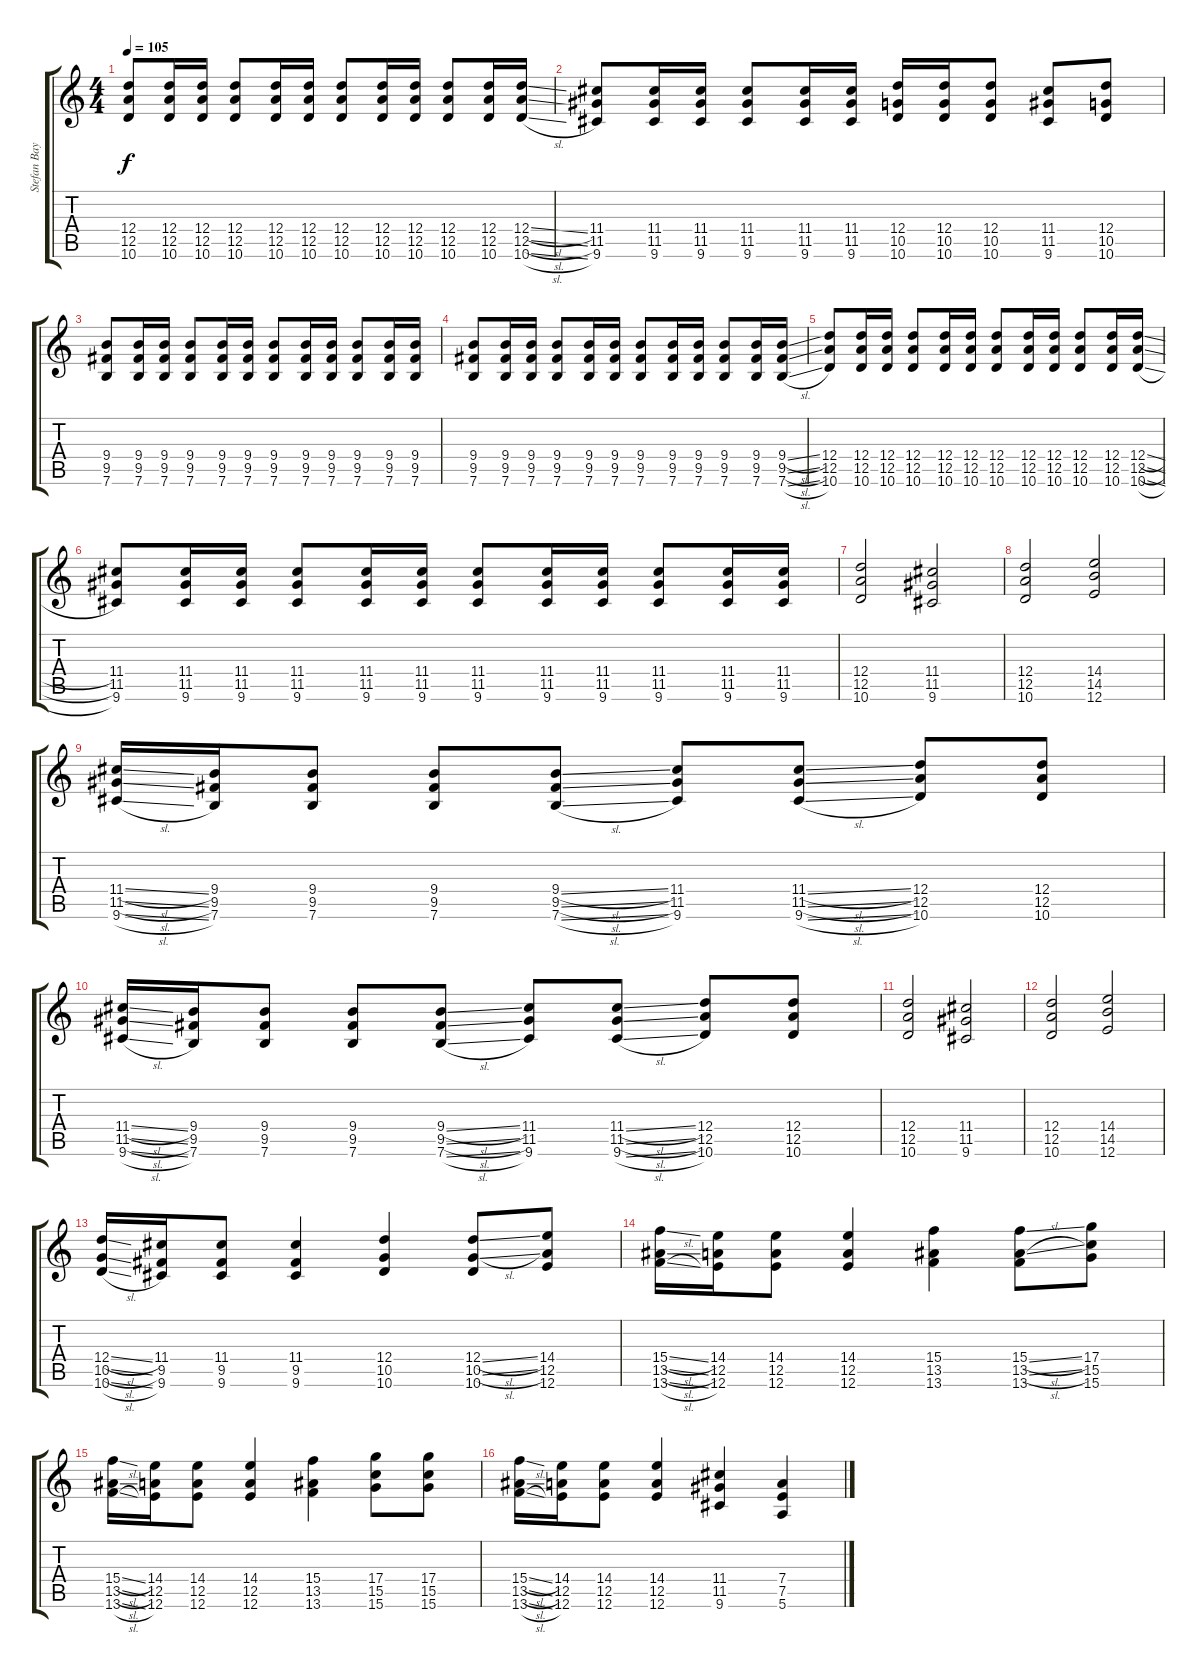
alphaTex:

\track ("Stefan Bayle" "Stefan Bay") {instrument overdrivenguitar}
\staff {score tabs}
\tuning (E4 B3 G3 D3 A2 E2) {hide}
\ts (4 4)
\tempo 105
\clef g2
\ks c
(12.4 12.5 10.6).8{dy f} (12.4 12.5 10.6).16 (12.4 12.5 10.6).16 (12.4 12.5 10.6).8 (12.4 12.5 10.6).16 (12.4 12.5 10.6).16 (12.4 12.5 10.6).8 (12.4 12.5 10.6).16 (12.4 12.5 10.6).16 (12.4 12.5 10.6).8 (12.4 12.5 10.6).16 (12.4{sl} 12.5{sl} 10.6{sl}).16 |
(11.4 11.5 9.6).8 (11.4 11.5 9.6).16 (11.4 11.5 9.6).16 (11.4 11.5 9.6).8 (11.4 11.5 9.6).16 (11.4 11.5 9.6).16 (12.4 10.5 10.6).16 (12.4 10.5 10.6).16 (12.4 10.5 10.6).8 (11.4 11.5 9.6).8 (12.4 10.5 10.6).8 |
(9.4 9.5 7.6).8 (9.4 9.5 7.6).16 (9.4 9.5 7.6).16 (9.4 9.5 7.6).8 (9.4 9.5 7.6).16 (9.4 9.5 7.6).16 (9.4 9.5 7.6).8 (9.4 9.5 7.6).16 (9.4 9.5 7.6).16 (9.4 9.5 7.6).8 (9.4 9.5 7.6).16 (9.4 9.5 7.6).16 |
(9.4 9.5 7.6).8 (9.4 9.5 7.6).16 (9.4 9.5 7.6).16 (9.4 9.5 7.6).8 (9.4 9.5 7.6).16 (9.4 9.5 7.6).16 (9.4 9.5 7.6).8 (9.4 9.5 7.6).16 (9.4 9.5 7.6).16 (9.4 9.5 7.6).8 (9.4 9.5 7.6).16 (9.4{sl} 9.5{sl} 7.6{sl}).16 |
(12.4 12.5 10.6).8 (12.4 12.5 10.6).16 (12.4 12.5 10.6).16 (12.4 12.5 10.6).8 (12.4 12.5 10.6).16 (12.4 12.5 10.6).16 (12.4 12.5 10.6).8 (12.4 12.5 10.6).16 (12.4 12.5 10.6).16 (12.4 12.5 10.6).8 (12.4 12.5 10.6).16 (12.4{sl} 12.5{sl} 10.6{sl}).16 |
(11.4 11.5 9.6).8 (11.4 11.5 9.6).16 (11.4 11.5 9.6).16 (11.4 11.5 9.6).8 (11.4 11.5 9.6).16 (11.4 11.5 9.6).16 (11.4 11.5 9.6).8 (11.4 11.5 9.6).16 (11.4 11.5 9.6).16 (11.4 11.5 9.6).8 (11.4 11.5 9.6).16 (11.4 11.5 9.6).16 |
(12.4 12.5 10.6).2 (11.4 11.5 9.6).2 |
(12.4 12.5 10.6).2 (14.4 14.5 12.6).2 |
(11.4{sl} 11.5{sl} 9.6{sl}).16 (9.4 9.5 7.6).16 (9.4 9.5 7.6).8 (9.4 9.5 7.6).8 (9.4{sl} 9.5{sl} 7.6{sl}).8 (11.4 11.5 9.6).8 (11.4{sl} 11.5{sl} 9.6{sl}).8 (12.4 12.5 10.6).8 (12.4 12.5 10.6).8 |
(11.4{sl} 11.5{sl} 9.6{sl}).16 (9.4 9.5 7.6).16 (9.4 9.5 7.6).8 (9.4 9.5 7.6).8 (9.4{sl} 9.5{sl} 7.6{sl}).8 (11.4 11.5 9.6).8 (11.4{sl} 11.5{sl} 9.6{sl}).8 (12.4 12.5 10.6).8 (12.4 12.5 10.6).8 |
(12.4 12.5 10.6).2 (11.4 11.5 9.6).2 |
(12.4 12.5 10.6).2 (14.4 14.5 12.6).2 |
(12.4{sl} 10.5{sl} 10.6{sl}).16 (11.4 9.5 9.6).16 (11.4 9.5 9.6).8 (11.4 9.5 9.6).4 (12.4 10.5 10.6).4 (12.4{sl} 10.5{sl} 10.6).8 (14.4 12.5 12.6).8 |
(15.4{sl} 13.5{sl} 13.6{sl}).16 (14.4 12.5 12.6).16 (14.4 12.5 12.6).8 (14.4 12.5 12.6).4 (15.4 13.5 13.6).4 (15.4{sl} 13.5{sl} 13.6).8 (17.4 15.5 15.6).8 |
(15.4{sl} 13.5{sl} 13.6{sl}).16 (14.4 12.5 12.6).16 (14.4 12.5 12.6).8 (14.4 12.5 12.6).4 (15.4 13.5 13.6).4 (17.4 15.5 15.6).8 (17.4 15.5 15.6).8 |
(15.4{sl} 13.5{sl} 13.6{sl}).16 (14.4 12.5 12.6).16 (14.4 12.5 12.6).8 (14.4 12.5 12.6).4 (11.4 11.5 9.6).4 (7.4 7.5 5.6).4
